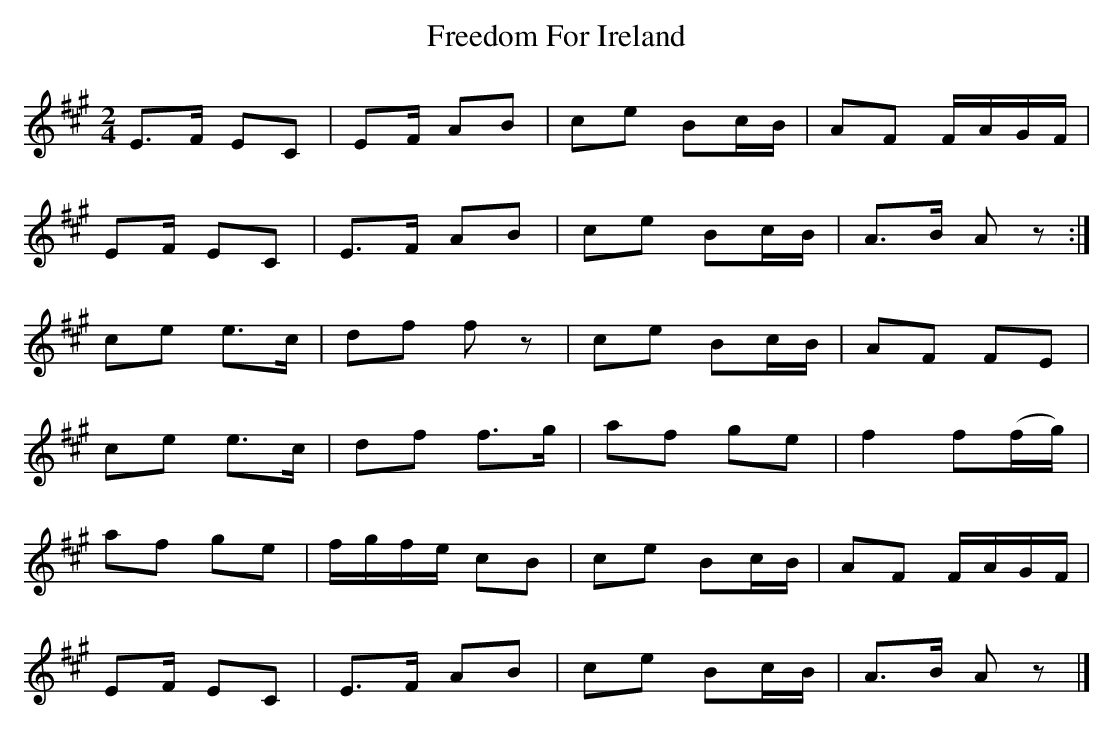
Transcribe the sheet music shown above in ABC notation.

X:1
T: Freedom For Ireland
M:2/4
L:1/16
K:A
E3F  E2C2 | E2F   A2B2 | c2e2 B2cB | A2F2 FAGF   |
E2F  E2C2 | E3F   A2B2 | c2e2 B2cB | A3B  A2 z2 :|
c2e2 e3c  | d2f2 f2 z2 | c2e2 B2cB | A2F2 F2E2   |
c2e2 e3c  | d2f2  f3g  | a2f2 g2e2 | f4   f2(fg) |
a2f2 g2e2 | fgfe  c2B2 | c2e2 B2cB | A2F2 FAGF   |
E2F  E2C2 | E3F   A2B2 | c2e2 B2cB | A3B  A2 z2  |]
